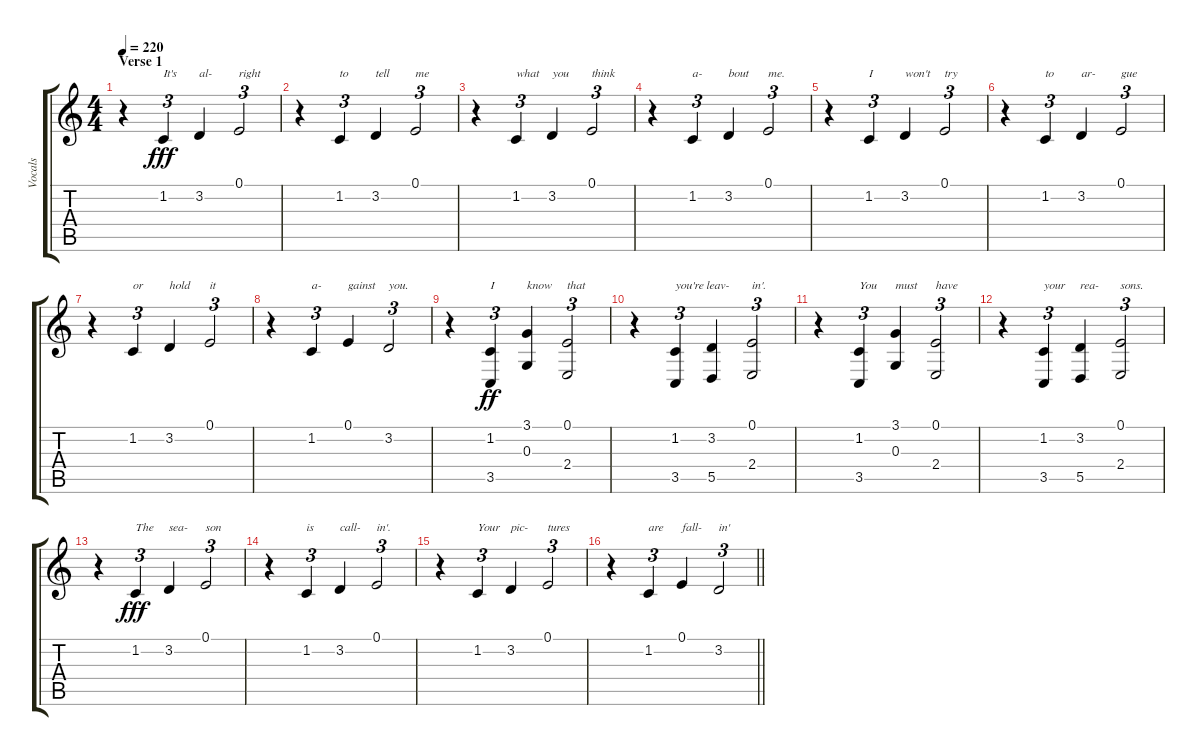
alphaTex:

\track ("Vocals" "Vocals") {instrument lead2sawtooth}
\staff {score tabs}
\tuning (E4 B3 G3 D3 A2 E2) {hide}
\ts (4 4)
\section ("" "Verse 1")
\tempo 220
\clef g2
\ks c
r.4{dy fff volume 16} 1.2.4{tu (3 2) txt "It's"} 3.2.4{txt "al-"} 0.1.2{tu (3 2) txt "right"} |
r.4 1.2.4{tu (3 2) txt "to"} 3.2.4{txt "tell"} 0.1.2{tu (3 2) txt "me"} |
r.4 1.2.4{tu (3 2) txt "what"} 3.2.4{txt "you"} 0.1.2{tu (3 2) txt "think"} |
r.4 1.2.4{tu (3 2) txt "a-"} 3.2.4{txt "bout"} 0.1.2{tu (3 2) txt "me."} |
r.4 1.2.4{tu (3 2) txt "I"} 3.2.4{txt "won't"} 0.1.2{tu (3 2) txt "try"} |
r.4 1.2.4{tu (3 2) txt "to"} 3.2.4{txt "ar-"} 0.1.2{tu (3 2) txt "gue"} |
r.4 1.2.4{tu (3 2) txt "or"} 3.2.4{txt "hold"} 0.1.2{tu (3 2) txt "it"} |
r.4 1.2.4{tu (3 2) txt "a-"} 0.1.4{txt "gainst"} 3.2.2{tu (3 2) txt "you."} |
r.4 (1.2 3.5).4{tu (3 2) txt "I" dy ff} (3.1 0.3).4{txt "know"} (0.1 2.4).2{tu (3 2) txt "that"} |
r.4 (1.2 3.5).4{tu (3 2) txt "you're leav-"} (3.2 5.5).4 (0.1 2.4).2{tu (3 2) txt "in'."} |
r.4 (1.2 3.5).4{tu (3 2) txt "You"} (3.1 0.3).4{txt "must"} (0.1 2.4).2{tu (3 2) txt "have"} |
r.4 (1.2 3.5).4{tu (3 2) txt "your"} (3.2 5.5).4{txt "rea-"} (0.1 2.4).2{tu (3 2) txt "sons."} |
r.4 1.2.4{tu (3 2) txt "The" dy fff} 3.2.4{txt "sea-"} 0.1.2{tu (3 2) txt "son"} |
r.4 1.2.4{tu (3 2) txt "is"} 3.2.4{txt "call-"} 0.1.2{tu (3 2) txt "in'."} |
r.4 1.2.4{tu (3 2) txt "Your"} 3.2.4{txt "pic-"} 0.1.2{tu (3 2) txt "tures"} |
\barLineRight lightlight
r.4 1.2.4{tu (3 2) txt "are"} 0.1.4{txt "fall-"} 3.2.2{tu (3 2) txt "in'"}
